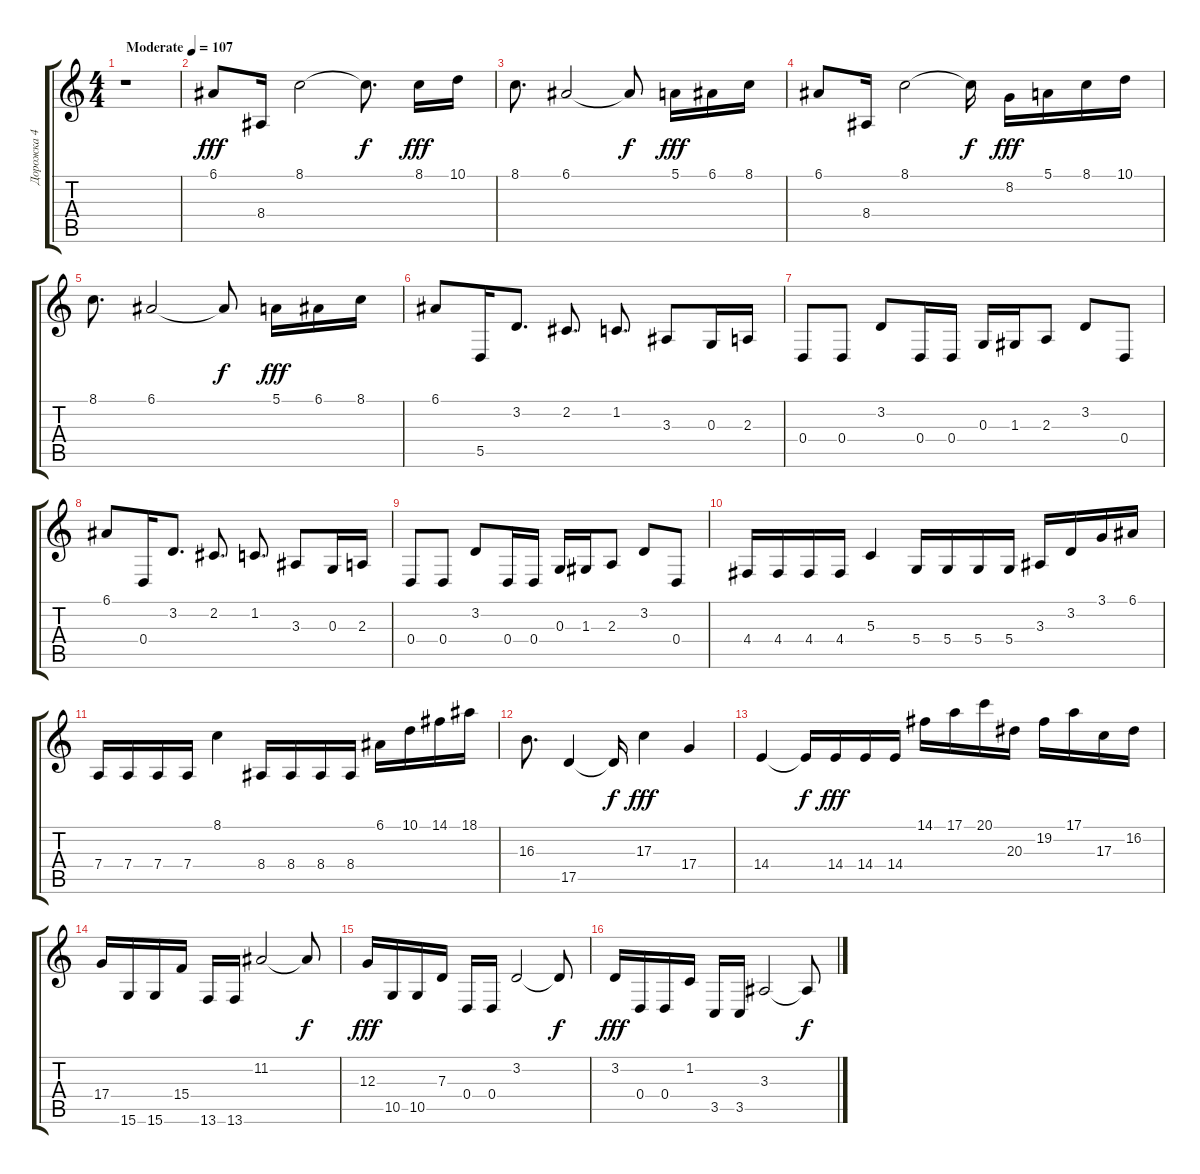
\track ("Дорожка 4" "Дорожка 4") {instrument lead2sawtooth}
\staff {score tabs}
\tuning (E4 B3 G3 D3 A2 E2) {hide}
\ts (4 4)
\tempo (107 "Moderate")
\clef g2
\ks c
r.1{dy fff instrument lead2sawtooth} |
6.1.8 8.4.16 8.1.2 8.1{t}.8{d dy f} 8.1.16{dy fff} 10.1.16 |
8.1.8{d} 6.1.2 6.1{t}.8{dy f} 5.1.16{dy fff} 6.1.16 8.1.16 |
6.1.8 8.4.16 8.1.2 8.1{t}.16{dy f} 8.2.16{dy fff} 5.1.16 8.1.16 10.1.16 |
8.1.8{d} 6.1.2 6.1{t}.8{dy f} 5.1.16{dy fff} 6.1.16 8.1.16 |
6.1.8 5.5.16 3.2.8{d} 2.2.8{d} 1.2.8{d} 3.3.8 0.3.16 2.3.16 |
0.4.8 0.4.8 3.2.8 0.4.16 0.4.16 0.3.16 1.3.16 2.3.8 3.2.8 0.4.8 |
6.1.8 0.4.16 3.2.8{d} 2.2.8{d} 1.2.8{d} 3.3.8 0.3.16 2.3.16 |
0.4.8 0.4.8 3.2.8 0.4.16 0.4.16 0.3.16 1.3.16 2.3.8 3.2.8 0.4.8 |
4.4.16 4.4.16 4.4.16 4.4.16 5.3.4 5.4.16 5.4.16 5.4.16 5.4.16 3.3.16 3.2.16 3.1.16 6.1.16 |
7.4.16 7.4.16 7.4.16 7.4.16 8.1.4 8.4.16 8.4.16 8.4.16 8.4.16 6.1.16 10.1.16 14.1.16 18.1.16 |
16.3.8{d} 17.5.4 17.5{t}.16{dy f} 17.3.4{dy fff} 17.4.4 |
14.4.4 14.4{t}.16{dy f} 14.4.16{dy fff} 14.4.16 14.4.16 14.1.16 17.1.16 20.1.16 20.3.16 19.2.16 17.1.16 17.3.16 16.2.16 |
17.4.16 15.6.16 15.6.16 15.4.16 13.6.16 13.6.16 11.2.2 11.2{t}.8{dy f} |
12.3.16{dy fff} 10.5.16 10.5.16 7.3.16 0.4.16 0.4.16 3.2.2 3.2{t}.8{dy f} |
3.2.16{dy fff} 0.4.16 0.4.16 1.2.16 3.5.16 3.5.16 3.3.2 3.3{t}.8{dy f}
